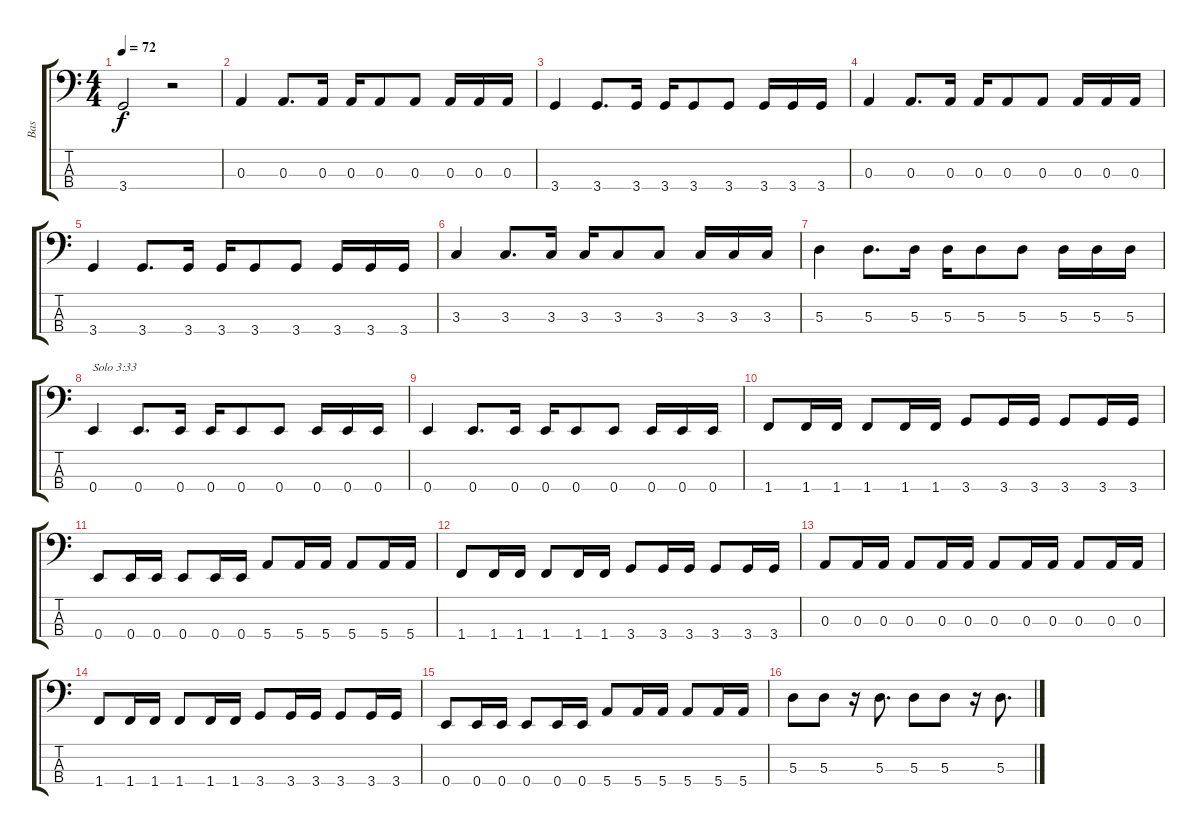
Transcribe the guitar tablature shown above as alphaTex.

\track ("Bas" "Bas") {instrument electricbassfinger}
\staff {score tabs}
\tuning (G2 D2 A1 E1) {hide}
\ts (4 4)
\tempo 72
\clef f4
\ks c
3.4.2{dy f} r.2 |
0.3.4 0.3.8{d} 0.3.16 0.3.16 0.3.8 0.3.8 0.3.16 0.3.16 0.3.16 |
3.4.4 3.4.8{d} 3.4.16 3.4.16 3.4.8 3.4.8 3.4.16 3.4.16 3.4.16 |
0.3.4 0.3.8{d} 0.3.16 0.3.16 0.3.8 0.3.8 0.3.16 0.3.16 0.3.16 |
3.4.4 3.4.8{d} 3.4.16 3.4.16 3.4.8 3.4.8 3.4.16 3.4.16 3.4.16 |
3.3.4 3.3.8{d} 3.3.16 3.3.16 3.3.8 3.3.8 3.3.16 3.3.16 3.3.16 |
5.3.4 5.3.8{d} 5.3.16 5.3.16 5.3.8 5.3.8 5.3.16 5.3.16 5.3.16 |
0.4.4{txt "Solo 3:33"} 0.4.8{d} 0.4.16 0.4.16 0.4.8 0.4.8 0.4.16 0.4.16 0.4.16 |
0.4.4 0.4.8{d} 0.4.16 0.4.16 0.4.8 0.4.8 0.4.16 0.4.16 0.4.16 |
1.4.8 1.4.16 1.4.16 1.4.8 1.4.16 1.4.16 3.4.8 3.4.16 3.4.16 3.4.8 3.4.16 3.4.16 |
0.4.8 0.4.16 0.4.16 0.4.8 0.4.16 0.4.16 5.4.8 5.4.16 5.4.16 5.4.8 5.4.16 5.4.16 |
1.4.8 1.4.16 1.4.16 1.4.8 1.4.16 1.4.16 3.4.8 3.4.16 3.4.16 3.4.8 3.4.16 3.4.16 |
0.3.8 0.3.16 0.3.16 0.3.8 0.3.16 0.3.16 0.3.8 0.3.16 0.3.16 0.3.8 0.3.16 0.3.16 |
1.4.8 1.4.16 1.4.16 1.4.8 1.4.16 1.4.16 3.4.8 3.4.16 3.4.16 3.4.8 3.4.16 3.4.16 |
0.4.8 0.4.16 0.4.16 0.4.8 0.4.16 0.4.16 5.4.8 5.4.16 5.4.16 5.4.8 5.4.16 5.4.16 |
5.3.8 5.3.8 r.16 5.3.8{d} 5.3.8 5.3.8 r.16 5.3.8{d}
